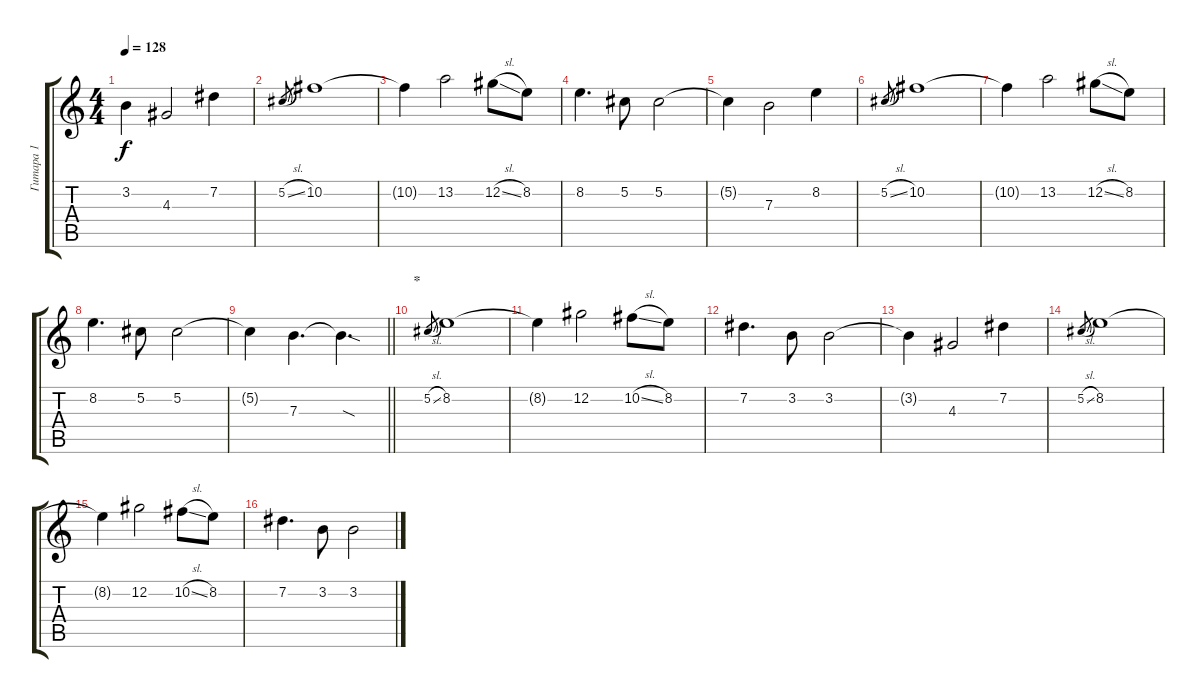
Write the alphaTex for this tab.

\track ("Гитара 1" "Гитара 1") {instrument distortionguitar}
\staff {score tabs}
\tuning (Db4 Ab3 E3 B2 Gb2 Db2) {hide}
\ts (4 4)
\tempo 128
\clef g2
\ks c
3.2{t}.4{dy f} 4.3.2 7.2.4 |
5.2{sl}.8{gr} 10.2.1 |
10.2{t}.4 13.2.2 12.2{sl}.8 8.2.8 |
8.2.4{d} 5.2.8 5.2.2 |
5.2{t}.4 7.3.2 8.2.4 |
5.2{sl}.8{gr} 10.2.1 |
10.2{t}.4 13.2.2 12.2{sl}.8 8.2.8 |
8.2.4{d} 5.2.8 5.2.2 |
\barLineRight lightlight
5.2{t}.4 7.3.4{d} 7.3{sod t}.4{d} |
\section ("" "*")
5.2{sl}.8{gr} 8.2.1 |
8.2{t}.4 12.2.2 10.2{sl}.8 8.2.8 |
7.2.4{d} 3.2.8 3.2.2 |
3.2{t}.4 4.3.2 7.2.4 |
5.2{sl}.8{gr} 8.2.1 |
8.2{t}.4 12.2.2 10.2{sl}.8 8.2.8 |
7.2.4{d} 3.2.8 3.2.2
